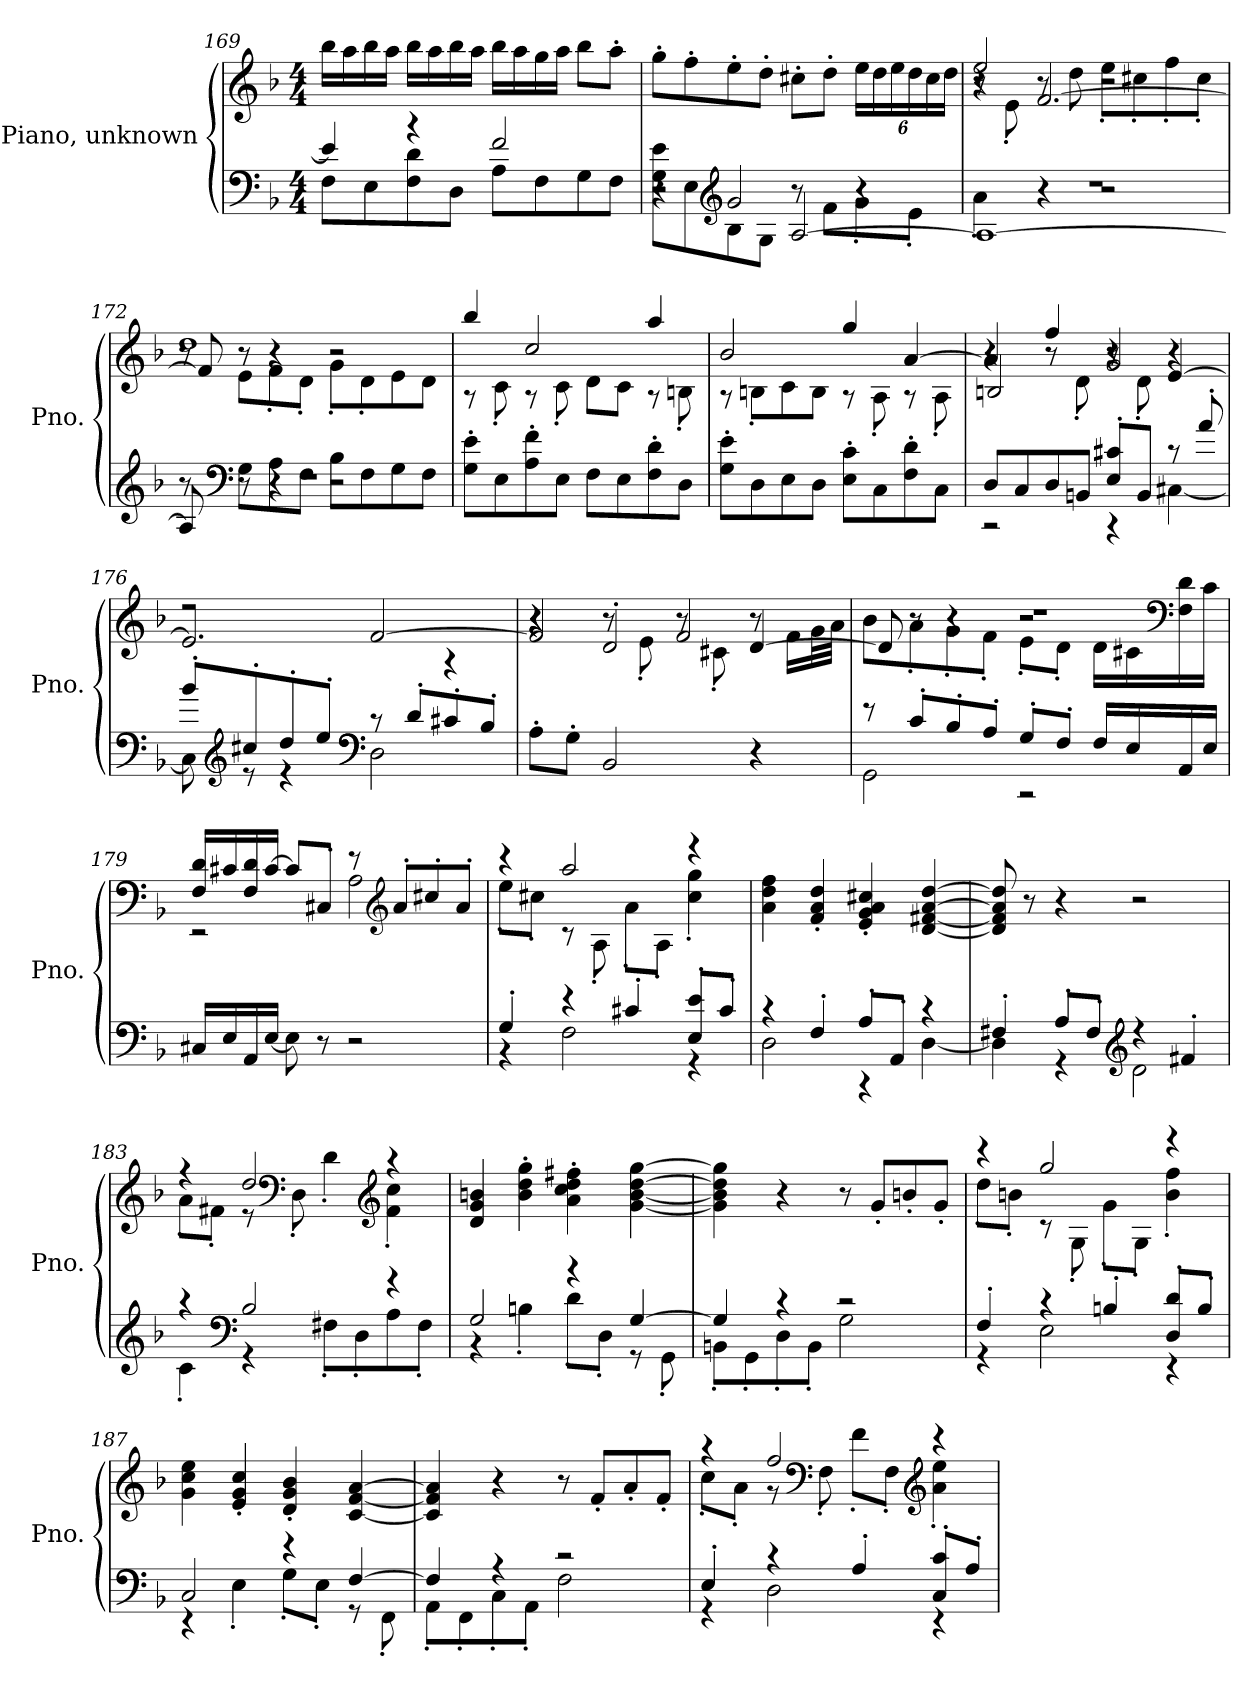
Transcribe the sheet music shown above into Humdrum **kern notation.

**kern	**kern
*part1	*part1
*staff2	*staff1
*I"Piano, unknown	*
*I'Pno.	*
!!LO:PB:g=z
*clefF4	*clefG2
*k[b-]	*k[b-]
*M4/4	*M4/4
=169	=169
*^	*
4e/]	8F\L	16bb-\LL
.	.	16aa\
.	8E\	16bb-\
.	.	16aa\JJ
4r	8F\ 8d\	16bb-\LL
.	.	16aa\
.	8D\J	16bb-\
.	.	16aa\JJ
2f/	8A\L	16bb-\LL
.	.	16aa\
.	8F\	16gg\
.	.	16aa\JJ
.	8G\	8bb-\L
.	8F\J	8aa'\J
=170	=170	=170
*	*^	*
4r	8G\ 8e\L	2r	8gg'\L
.	8E\	.	8ff'\
*clefG2	*	*	*
2g/	8B-\	.	8ee'\
.	8G\J	.	8dd'\J
.	8r	[2A/	8cc#X'\L
.	8f\L	.	8dd'\J
*	*	*	*Xbrackettup
4r	8g'\	.	24ee\LL
.	.	.	24dd\
.	.	.	24ee\
.	8e'\J	.	24dd\
.	.	.	24cc#\
.	.	.	24dd\JJ
=171	=171	=171	=171
*	*	*	*^
*	*	*	*	*^
1r	4a'\	1A_	2ee/	8r	4r
.	.	.	.	8e'\	.
.	4r	.	.	8r	[2.f/
.	.	.	.	8dd\	.
.	2r	.	2r	8ee'\L	.
.	.	.	.	8cc#X'\	.
.	.	.	.	8ff'\	.
.	.	.	.	8cc#'\J	.
!!LO:LB:g=z	!!	!!
=172	=172	=172	=172	=172	=172
1r	8r	8A/]	1dd	8r	8f/]
*clefF4	*	*	*	*	*
.	8G\L	8r	.	8e\L	8r
.	8A\	4r	.	8f'\	4r
.	8F\J	.	.	8d'\J	.
.	8B-\L	2r	.	8g'\L	2r
.	8F\	.	.	8d'\	.
.	8G\	.	.	8e\	.
.	8F\J	.	.	8d\J	.
*v	*v	*v	*	*	*
*	*	*v	*v
=173	=173	=173
8G\' 8e\'L	4bb-/	8r
8E\	.	8c'\
8A\' 8f\'	2cc/	8r
8E\J	.	8c'\
8F\L	.	8d\L
8E\	.	8c\J
8F\' 8d\'	4aa/	8r
8D\J	.	8Bn'\
=174	=174	=174
8G\' 8e\'L	2b-/	8r
8D\	.	8Bn'\L
8E\	.	8c\
8D\J	.	8B\J
8E\' 8c\'L	4gg/	8r
8C\	.	8A'\
8F\' 8d\'	[4a/	8r
8C\J	.	8A'\
=175	=175	=175
*^	*	*^
8D/L	2r	4a/]	4r	2Bn/
8C/	.	.	.	.
8D/	.	4ff/	8r	.
8BBn/J	.	.	8d'\	.
8E/' 8c#X/'L	4r	2g/	8r	4r
8BB/J	.	.	8d'\	.
8r	[4C#X\	.	4r	[4e/
8a'/	.	.	.	.
*	*	*	*v	*v
!!LO:LB:g=z
=176	=176	=176	=176
8b-'/L	8C#\]	2r	2.e/]
*clefG2	*	*	*
8cc#X'/	8r	.	.
8dd'/	4r	.	.
8ee'/J	.	.	.
*clefF4	*	*	*
8r	2D\	[2f/	.
8d'/L	.	.	.
8c#X'/	.	.	4r
8B-'/J	.	.	.
*v	*v	*	*
=177	=177	=177
*	*	*^
8A'\L	2f/]	4r	4r
8G'\J	.	.	.
2BB-/	.	8r	2d'/
.	.	8e'\	.
.	2f/	8r	.
.	.	8c#X'\	.
4r	.	8r	[4d/
.	.	16f\LL	.
.	.	32g\L	.
.	.	32a\JJJ	.
=178	=178	=178	=178
*^	*	*	*
8r	2GG\	1r	8b-\L	8d/]
8c'/L	.	.	8a'\	8r
8B-'/	.	.	8g'\	4r
8A'/J	.	.	8f'\J	.
8G'/L	2r	.	8e'\L	2r
8F'/J	.	.	8d'\J	.
16F/LL	.	.	16d\LL	.
16E/	.	.	16c#X\	.
*	*	*clefF4	*	*
16AA/	.	.	16F\ 16d\	.
16E/JJ	.	.	16c#\JJ	.
*v	*v	*	*	*
*	*	*v	*v
!!LO:LB:g=z
=179	=179	=179
16C#X/LL	16F/ 16d/LL	2r
16E/	16c#X/	.
16AA/	16F/ 16d/	.
[16E/JJ	[16c#/JJ	.
8E\]	8c#/L]	.
8r	8C#X'/J	.
2r	8r	2A\
*	*clefG2	*
.	8a'/L	.
.	8cc#X'/	.
.	8a'/J	.
=180	=180	=180
*^	*	*
4G'/	4r	4r	8ee'\L
.	.	.	8cc#X'\J
4r	2F\	2aa/	8r
.	.	.	8A'\
4c#X'/	.	.	8a'\L
.	.	.	8A'\J
8E/' 8e/'L	4r	4r	4cc#\' 4gg\'
8c#'/J	.	.	.
*	*	*v	*v
=181	=181	=181
4r	2D\	4a\ 4dd\ 4ff\
4F'/	.	4f/' 4a/' 4dd/'
8A'/L	4r	4e/' 4g/' 4a/' 4cc#X/'
8AA'/J	.	.
4r	[4D\	[4d/ [4f#X/ [4a/ [4dd/
=182	=182	=182
4F#X'/	4D\]	8d/] 8f#/] 8a/] 8dd/]
.	.	8r
8A'/L	4r	4r
8F#'/J	.	.
*clefG2	*	*
4r	2d\	2r
4f#X'/	.	.
!!LO:LB:g=z
=183	=183	=183
*	*	*^
4r	4c'\	4r	8a'\L
.	.	.	8f#X'\J
*clefF4	*	*	*
2B-/	4r	2dd/	8r
*	*	*clefF4	*
.	.	.	8D'\
.	8F#X'\L	.	4d'\
.	8D'\	.	.
*	*	*clefG2	*
4r	8A\	4r	4f#\' 4cc\'
.	8F#'\J	.	.
*	*	*v	*v
=184	=184	=184
2G/	4r	4d/ 4g/ 4bn/
.	4Bn'\	4b\' 4dd\' 4gg\'
4r	8d'\L	4a\' 4cc\' 4dd\' 4ff#X\'
.	8D'\J	.
[4G/	8r	[4g\ [4b\ [4dd\ [4gg\
.	8GG'\	.
=185	=185	=185
4G/]	8BBn'\L	4g\] 4b\] 4dd\] 4gg\]
.	8GG'\	.
4r	8D'\	4r
.	8BB'\J	.
2r	2G\	8r
.	.	8g'/L
.	.	8bn'/
.	.	8g'/J
=186	=186	=186
*	*	*^
4F'/	4r	4r	8dd'\L
.	.	.	8bn'\J
4r	2E\	2gg/	8r
.	.	.	8G'\
4Bn'/	.	.	8g'\L
.	.	.	8G'\J
8D/' 8d/'L	4r	4r	4b\' 4ff\'
8B'/J	.	.	.
*	*	*v	*v
!!LO:LB:g=z
=187	=187	=187
2C/	4r	4g\ 4cc\ 4ee\
.	4E'\	4e/' 4g/' 4cc/'
4r	8G'\L	4d/' 4g/' 4b-/'
.	8E'\J	.
[4F/	8r	[4c/ [4f/ [4a/
.	8FF'\	.
=188	=188	=188
4F/]	8AA'\L	4c/] 4f/] 4a/]
.	8FF'\	.
4r	8C'\	4r
.	8AA'\J	.
2r	2F\	8r
.	.	8f'/L
.	.	8a'/
.	.	8f'/J
=189	=189	=189
*	*	*^
4E'/	4r	4r	8cc'\L
.	.	.	8a'\J
4r	2D\	2ff/	8r
*	*	*clefF4	*
.	.	.	8F'\
4A'/	.	.	8f'\L
.	.	.	8F'\J
*	*	*clefG2	*
8C/' 8c/'L	4r	4r	4a\' 4ee\'
8A'/J	.	.	.
*v	*v	*	*
*	*v	*v
=	=
*-	*-
